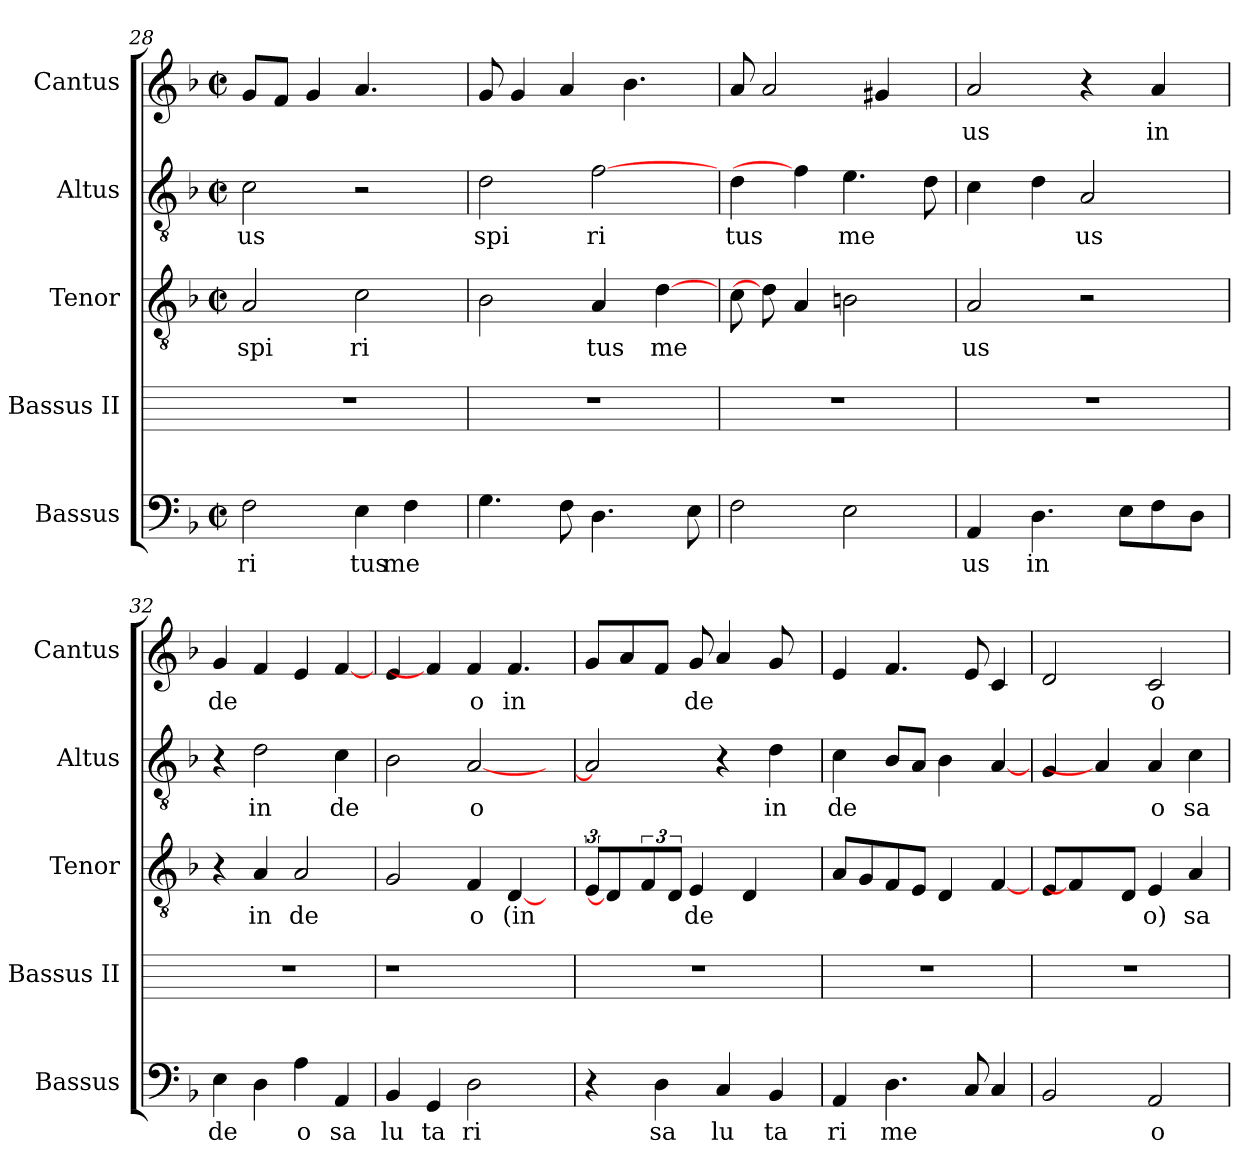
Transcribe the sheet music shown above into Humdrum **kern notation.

**kern	**text	**kern	**kern	**text	**kern	**text	**kern	**text
*part5	*part5	*part4	*part3	*part3	*part2	*part2	*part1	*part1
*staff5	*staff5	*staff4	*staff3	*staff3	*staff2	*staff2	*staff1	*staff1
*I"Bassus	*	*I"Bassus II	*I"Tenor	*	*I"Altus	*	*I"Cantus	*
*I'Bassus	*	*I'Bassus II	*I'Tenor	*	*I'Altus	*	*I'Cantus	*
*clefF4	*	*	*clefGv2	*	*clefGv2	*	*clefG2	*
*k[b-]	*	*	*k[b-]	*	*k[b-]	*	*k[b-]	*
*F:	*	*	*F:	*	*F:	*	*F:	*
*M2/2	*	*	*M2/2	*	*M2/2	*	*M2/2	*
*met(c|)	*	*	*met(c|)	*	*met(c|)	*	*met(c|)	*
=28	=28	=28	=28	=28	=28	=28	=28	=28
!	!LO:LY:b:cj	!	!	!LO:LY:b:cj	!	!LO:LY:b:cj	!	!
2F\	ri	1r	2A/	spi	2c\	us	8g/L	.
.	.	.	.	.	.	.	8f/J	.
.	.	.	.	.	.	.	4g/	.
!	!LO:LY:b:cj	!	!	!LO:LY:b:cj	!	!	!	!
4E\	tus	.	2c\	ri	2r	.	4.a/	.
!	!LO:LY:b	!	!	!	!	!	!	!
4F\	me	.	.	.	.	.	.	.
.	.	.	.	.	.	.	8ryy	.
=29	=29	=29	=29	=29	=29	=29	=29	=29
!	!	!	!	!	!	!LO:LY:b:cj	!	!
4.G\	.	1r	2B-\	.	2d\	spi	8g/	.
.	.	.	.	.	.	.	4g/	.
8F\	.	.	.	.	.	.	4a/	.
!	!	!	!	!LO:LY:b:cj	!	!LO:LY:b:cj	!	!
4.D\	.	.	4A/	tus	[2f\	ri	.	.
.	.	.	.	.	.	.	4.b-\	.
!	!	!	!	!LO:LY:b	!	!	!	!
.	.	.	[4d\	me	.	.	.	.
8E\	.	.	.	.	.	.	.	.
=30	=30	=30	=30	=30	=30	=30	=30	=30
!	!	!	!	!	!	!LO:LY:b:cj	!	!
2F\	.	1r	8c\	.	4d\	tus	8a/	.
.	.	.	8d\]	.	.	.	2a/	.
.	.	.	4A/	.	4f\]	.	.	.
!	!	!	!	!	!	!LO:LY:b	!	!
2E\	.	.	2B\	.	4.e\	me	.	.
.	.	.	.	.	.	.	4g#/	.
.	.	.	.	.	8d\	.	8ryy	.
!!LO:LB:g=z
=31	=31	=31	=31	=31	=31	=31	=31	=31
!	!LO:LY:b:cj	!	!	!LO:LY:b:cj	!	!	!	!LO:LY:b:cj
*	*	*	*	*	*^	*	*	*
4AA/	us	1r	2A/	us	4c\	16..ryy	.	2a/	us
.	.	.	.	.	.	2ryy	.	.	.
!	!LO:LY:b:cj	!	!	!	!	!	!	!	!
4.D\	in	.	.	.	4d\	.	.	.	.
!	!	!	!	!	!	!	!LO:LY:b:cj	!	!
.	.	.	2r	.	2A/	.	us	4r	.
.	.	.	.	.	.	4ryy	.	.	.
8E\L	.	.	.	.	.	.	.	.	.
!	!	!	!	!	!	!	!	!	!LO:LY:b:cj
8F\	.	.	.	.	.	.	.	4a/	in
.	.	.	.	.	.	8ryy	.	.	.
8D\J	.	.	.	.	.	.	.	.	.
.	.	.	.	.	.	64ryy	.	.	.
=32	=32	=32	=32	=32	=32	=32	=32	=32	=32
!	!LO:LY:b:cj	!	!	!	!	!	!	!	!LO:LY:b:cj
*	*	*	*	*	*v	*v	*	*	*
4E\	de	1r	4r	.	4r	.	4g/	de
!	!	!	!	!LO:LY:b:cj	!	!LO:LY:b:cj	!	!
4D\	.	.	4A/	in	2d\	in	4f/	.
!	!LO:LY:b:cj	!	!	!LO:LY:b:cj	!	!	!	!
4A\	o	.	2A/	de	.	.	4e/	.
!	!LO:LY:b:cj	!	!	!	!	!LO:LY:b:cj	!	!
4AA/	sa	.	.	.	4c\	de	[4f/	.
=33	=33	=33	=33	=33	=33	=33	=33	=33
!	!LO:LY:b:cj	!	!	!	!	!	!	!
4BB-/	lu	1r	2G/	.	2B-\	.	4e/	.
!	!LO:LY:b:cj	!	!	!	!	!	!	!
4GG/	ta	.	.	.	.	.	4f/]	.
!	!LO:LY:b:cj	!	!	!LO:LY:b:cj	!	!LO:LY:b:cj	!	!LO:LY:b:cj
2D\	ri	.	4F/	o	[2A	o	4f/	o
!	!	!	!	!LO:LY:b	!	!	!	!LO:LY:b:cj
.	.	.	[4D/	(in	.	.	4.f/	in
8ryy	.	8ryy	8ryy	.	8ryy	.	.	.
=34	=34	=34	=34	=34	=34	=34	=34	=34
4r	.	1r	12E/L	.	2A]	.	8g/L	.
.	.	.	8D/]	.	.	.	.	.
.	.	.	.	.	.	.	8a/	.
.	.	.	12F/	.	.	.	.	.
!	!LO:LY:b:cj	!	!	!	!	!	!	!
4D\	sa	.	.	.	.	.	8f/J	.
.	.	.	12D/J	.	.	.	.	.
!	!	!	!	!LO:LY:b:cj	!	!	!	!LO:LY:b:cj
.	.	.	4E/	de	.	.	8g/	de
!	!LO:LY:b:cj	!	!	!	!	!	!	!
4C/	lu	.	.	.	4r	.	4a/	.
.	.	.	4D/	.	.	.	.	.
!	!LO:LY:b:cj	!	!	!	!	!LO:LY:b:cj	!	!
4BB-/	ta	.	.	.	4d\	in	8g/	.
.	.	.	8ryy	.	.	.	8ryy	.
=35	=35	=35	=35	=35	=35	=35	=35	=35
!	!LO:LY:b:cj	!	!	!	!	!LO:LY:b:cj	!	!
4AA/	ri	1r	8A/L	.	4c\	de	4e/	.
.	.	.	8G/	.	.	.	.	.
!	!LO:LY:b	!	!	!	!	!	!	!
4.D\	me	.	8F/	.	8B-/L	.	4.f/	.
.	.	.	8E/J	.	8A/J	.	.	.
.	.	.	4D/	.	4B-\	.	.	.
8C/	.	.	.	.	.	.	8e/	.
4C/	.	.	[4F/	.	[4A/	.	4c/	.
=36	=36	=36	=36	=36	=36	=36	=36	=36
2BB-/	.	1r	8E/L	.	4G/	.	2d/	.
.	.	.	4F/]	.	.	.	.	.
.	.	.	.	.	4A/]	.	.	.
.	.	.	8D/J	.	.	.	.	.
!	!LO:LY:b:cj	!	!	!LO:LY:b:cj	!	!LO:LY:b:cj	!	!LO:LY:b:cj
2AA/	o	.	4E/	o)	4A/	o	2c/	o
!	!	!	!	!LO:LY:b:cj	!	!LO:LY:b:cj	!	!
.	.	.	4A/	sa	4c\	sa	.	.
=	=	=	=	=	=	=	=	=
*-	*-	*-	*-	*-	*-	*-	*-	*-
